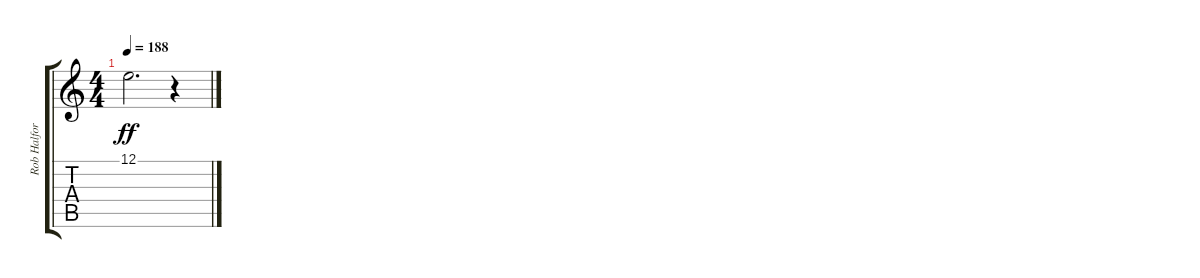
\track ("Rob Halford" "Rob Halfor") {instrument violin}
\staff {score tabs}
\tuning (E4 B3 G3 D3 A2 E2) {hide}
\ts (4 4)
\tempo 188
\clef g2
\ks c
12.1{t}.2{d dy ff} r.4
